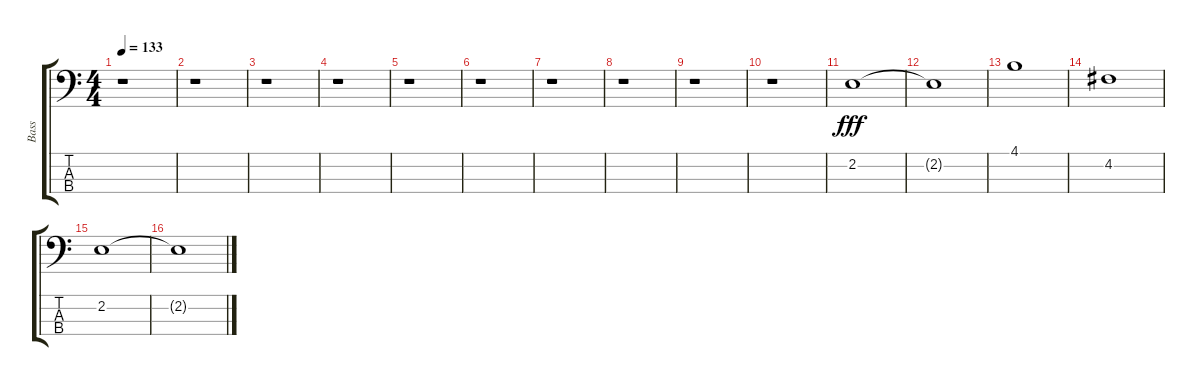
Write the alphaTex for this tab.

\track ("Bass" "Bass") {instrument electricbassfinger}
\staff {score tabs}
\tuning (G2 D2 A1 E1) {hide}
\ts (4 4)
\tempo 133
\clef f4
\ks c
r.1{dy fff instrument electricbassfinger} |
r.1 |
r.1 |
r.1 |
r.1 |
r.1 |
r.1 |
r.1 |
r.1 |
r.1 |
2.2.1 |
2.2{t}.1 |
4.1.1 |
4.2.1 |
2.2.1 |
2.2{t}.1
